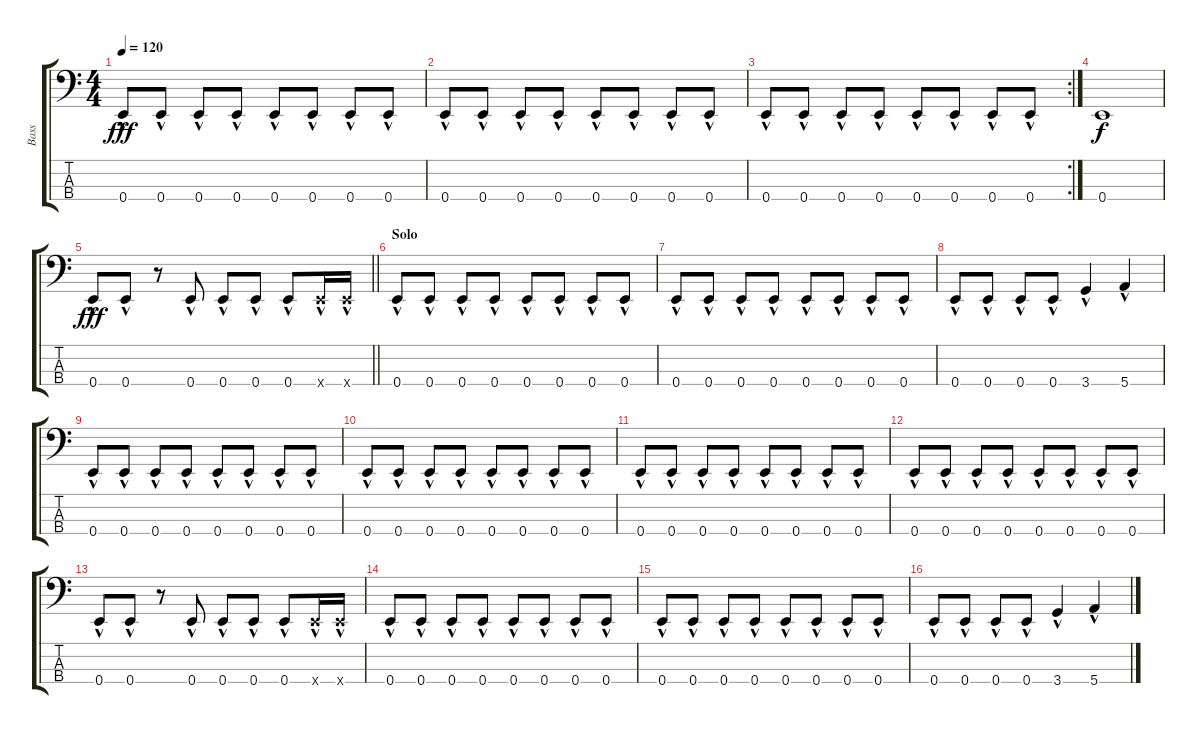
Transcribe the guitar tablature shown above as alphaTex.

\track ("Bass" "Bass") {instrument slapbass1}
\staff {score tabs}
\tuning (G2 D2 A1 E1) {hide}
\ts (4 4)
\tempo 120
\clef f4
\ks c
0.4{hac}.8{dy fff} 0.4{hac}.8 0.4{hac}.8 0.4{hac}.8 0.4{hac}.8 0.4{hac}.8 0.4{hac}.8 0.4{hac}.8 |
0.4{hac}.8 0.4{hac}.8 0.4{hac}.8 0.4{hac}.8 0.4{hac}.8 0.4{hac}.8 0.4{hac}.8 0.4{hac}.8 |
\rc 2
0.4{hac}.8 0.4{hac}.8 0.4{hac}.8 0.4{hac}.8 0.4{hac}.8 0.4{hac}.8 0.4{hac}.8 0.4{hac}.8 |
0.4.1{dy f} |
\barLineRight lightlight
0.4{hac}.8{dy fff} 0.4{hac}.8 r.8 0.4{hac}.8 0.4{hac}.8 0.4{hac}.8 0.4{hac}.8 0.4{hac x}.16 0.4{hac x}.16 |
\section ("" "Solo")
0.4{hac}.8 0.4{hac}.8 0.4{hac}.8 0.4{hac}.8 0.4{hac}.8 0.4{hac}.8 0.4{hac}.8 0.4{hac}.8 |
0.4{hac}.8 0.4{hac}.8 0.4{hac}.8 0.4{hac}.8 0.4{hac}.8 0.4{hac}.8 0.4{hac}.8 0.4{hac}.8 |
0.4{hac}.8 0.4{hac}.8 0.4{hac}.8 0.4{hac}.8 3.4{hac}.4 5.4{hac}.4 |
0.4{hac}.8 0.4{hac}.8 0.4{hac}.8 0.4{hac}.8 0.4{hac}.8 0.4{hac}.8 0.4{hac}.8 0.4{hac}.8 |
0.4{hac}.8 0.4{hac}.8 0.4{hac}.8 0.4{hac}.8 0.4{hac}.8 0.4{hac}.8 0.4{hac}.8 0.4{hac}.8 |
0.4{hac}.8 0.4{hac}.8 0.4{hac}.8 0.4{hac}.8 0.4{hac}.8 0.4{hac}.8 0.4{hac}.8 0.4{hac}.8 |
0.4{hac}.8 0.4{hac}.8 0.4{hac}.8 0.4{hac}.8 0.4{hac}.8 0.4{hac}.8 0.4{hac}.8 0.4{hac}.8 |
0.4{hac}.8 0.4{hac}.8 r.8 0.4{hac}.8 0.4{hac}.8 0.4{hac}.8 0.4{hac}.8 0.4{hac x}.16 0.4{hac x}.16 |
0.4{hac}.8 0.4{hac}.8 0.4{hac}.8 0.4{hac}.8 0.4{hac}.8 0.4{hac}.8 0.4{hac}.8 0.4{hac}.8 |
0.4{hac}.8 0.4{hac}.8 0.4{hac}.8 0.4{hac}.8 0.4{hac}.8 0.4{hac}.8 0.4{hac}.8 0.4{hac}.8 |
0.4{hac}.8 0.4{hac}.8 0.4{hac}.8 0.4{hac}.8 3.4{hac}.4 5.4{hac}.4
